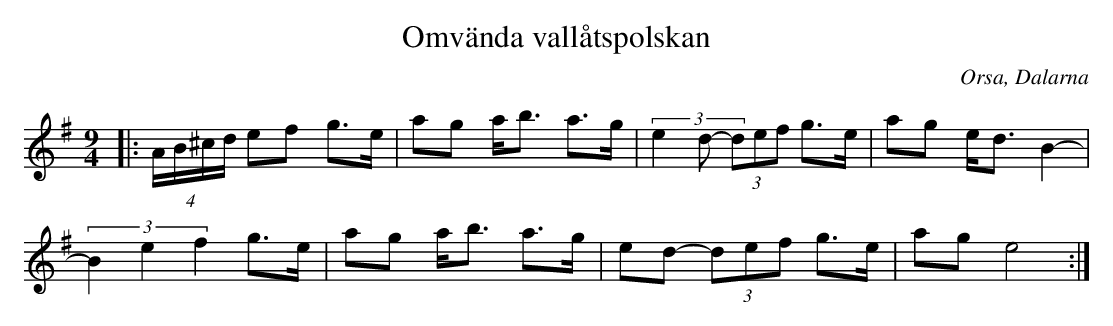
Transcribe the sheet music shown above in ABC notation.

X:1
T:Omvända vallåtspolskan
O:Orsa, Dalarna
M:9/4
L:1/8
K:G
|: (4A/B/^c/d/ ef g>e |ag a<b a>g |(3e2d- (3def g>e | ag e<d B2-|
(3B2e2f2 g>e |ag a<b a>g |ed- (3def g>e | ag e4 :|
